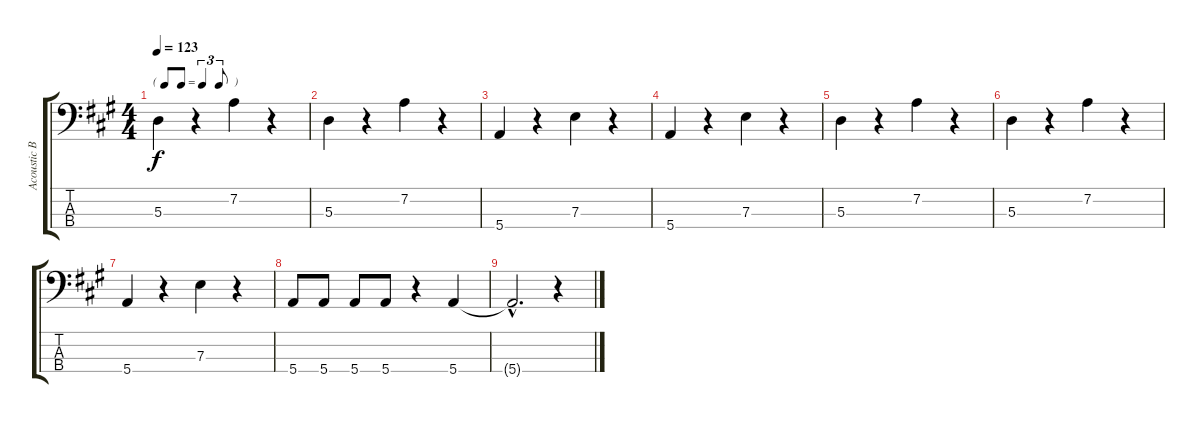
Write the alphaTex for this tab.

\track ("Acoustic Bass" "Acoustic B") {instrument acousticbass}
\staff {score tabs}
\tuning (G2 D2 A1 E1) {hide}
\ts (4 4)
\tf triplet8th
\tempo 123
\clef f4
\ks a
5.3.4{dy f} r.4 7.2.4 r.4 |
5.3.4 r.4 7.2.4 r.4 |
5.4.4 r.4 7.3.4 r.4 |
5.4.4 r.4 7.3.4 r.4 |
5.3.4 r.4 7.2.4 r.4 |
5.3.4 r.4 7.2.4 r.4 |
5.4.4 r.4 7.3.4 r.4 |
5.4.8 5.4.8 5.4.8 5.4.8 r.4 5.4.4 |
5.4{hac t}.2{d} r.4
